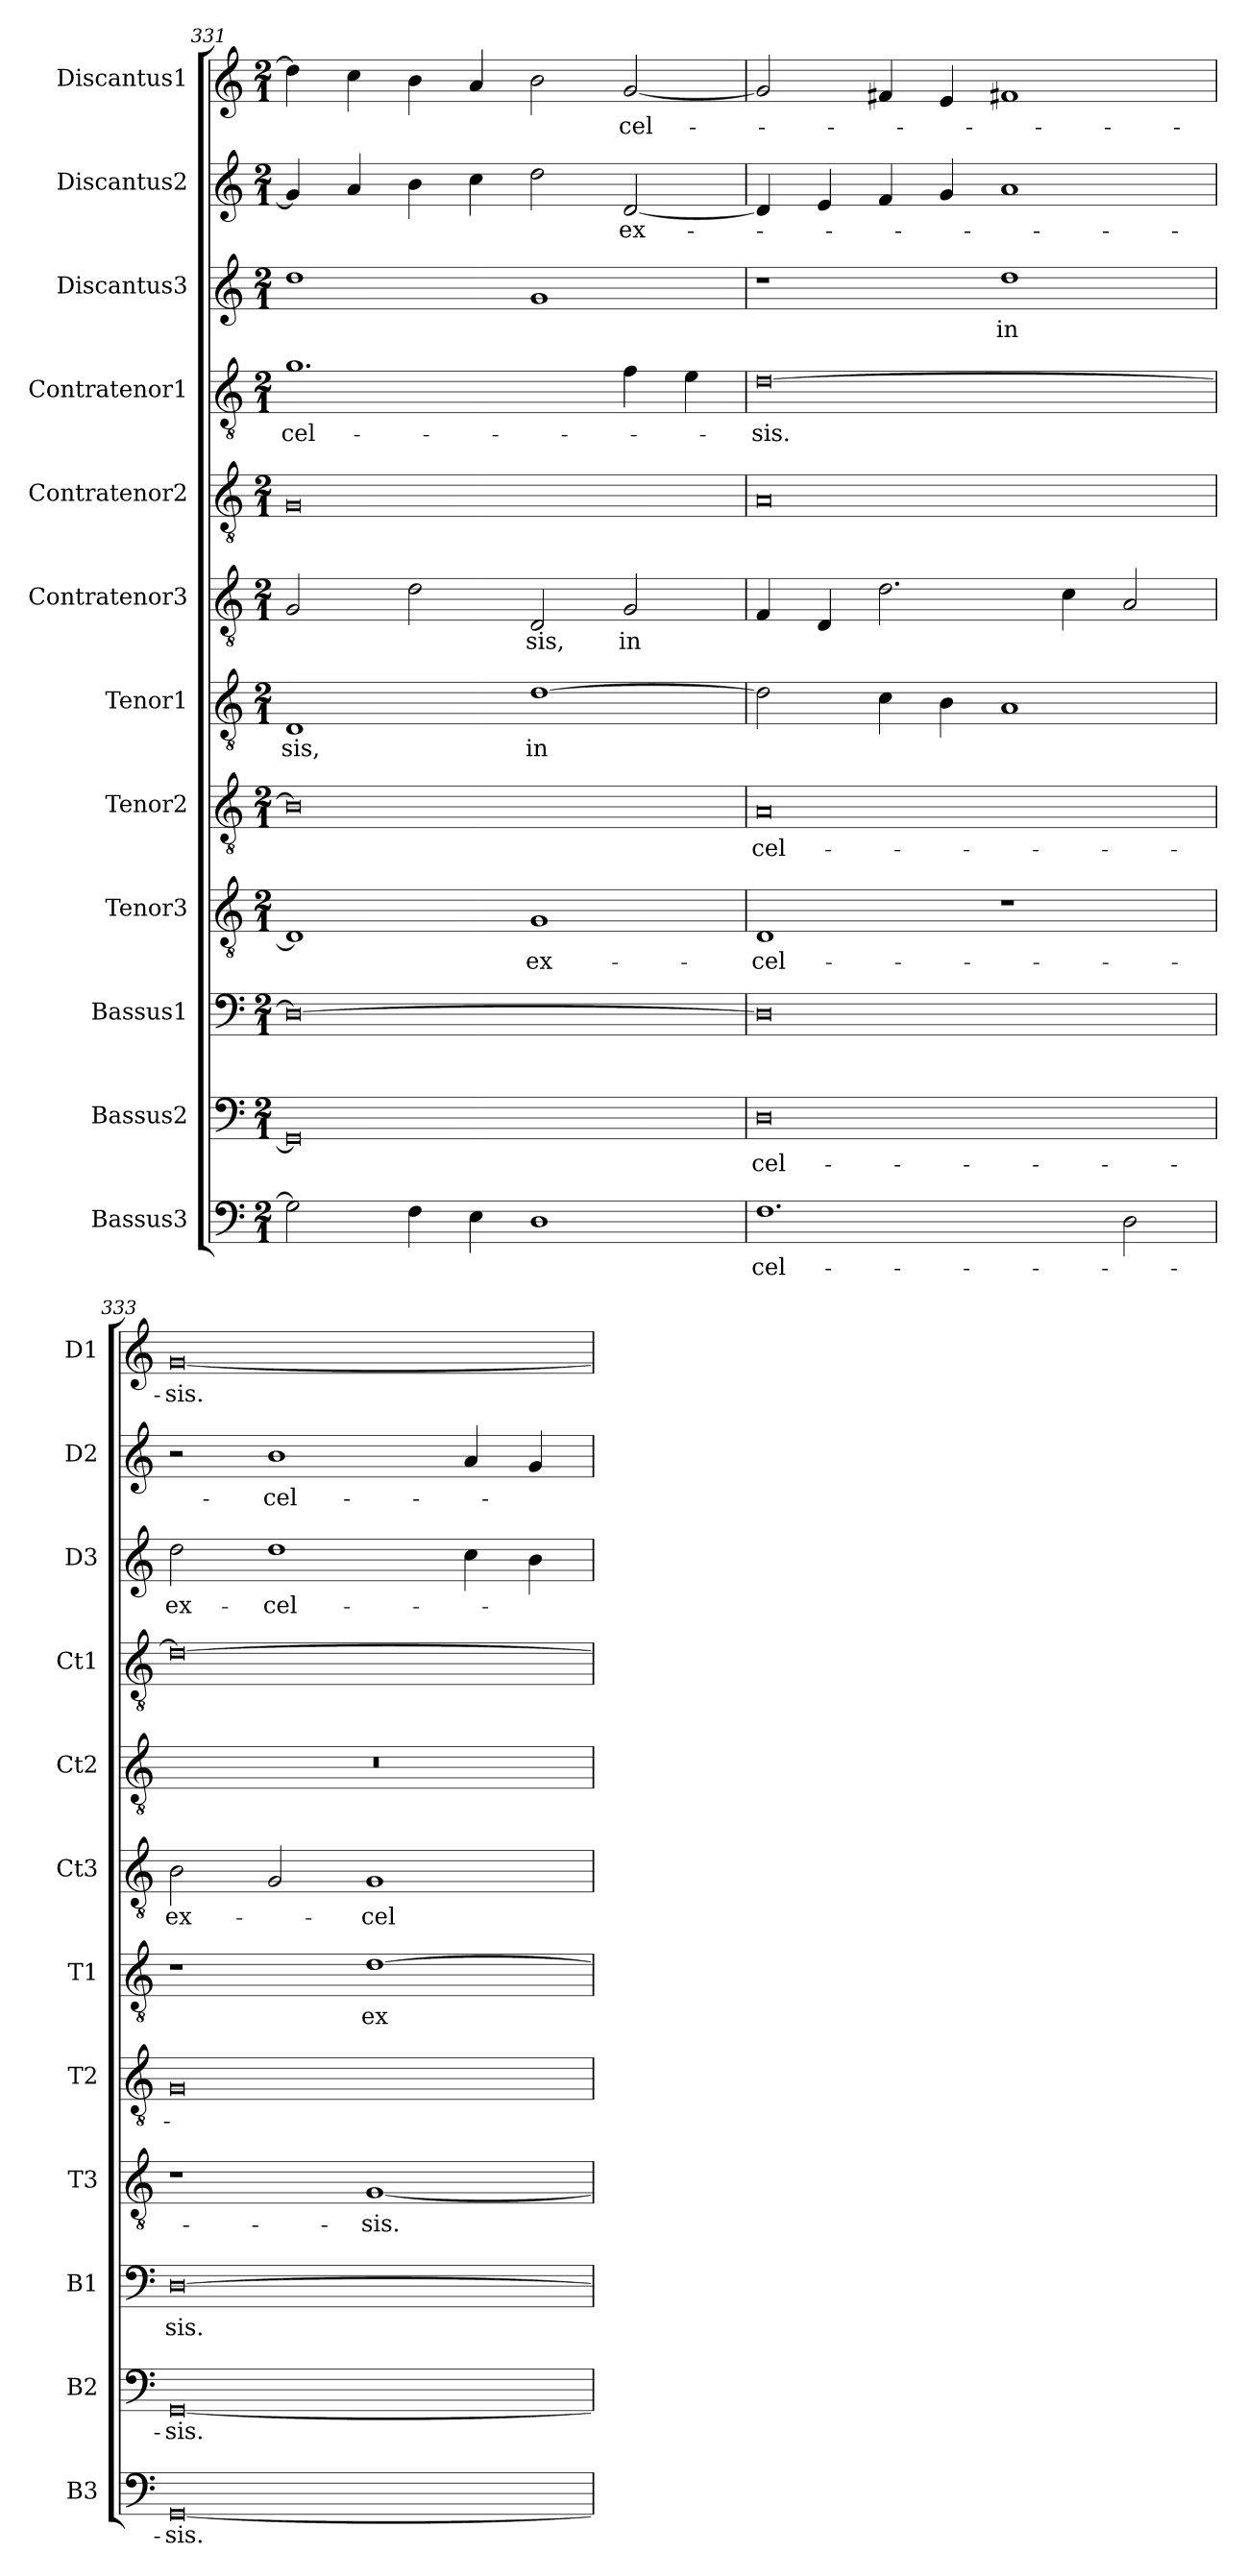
**kern	**text	**kern	**text	**kern	**text	**kern	**text	**kern	**text	**kern	**text	**kern	**text	**kern	**kern	**text	**kern	**text	**kern	**text	**kern	**text
*part12	*part12	*part11	*part11	*part10	*part10	*part9	*part9	*part8	*part8	*part7	*part7	*part6	*part6	*part5	*part4	*part4	*part3	*part3	*part2	*part2	*part1	*part1
*staff12	*staff12	*staff11	*staff11	*staff10	*staff10	*staff9	*staff9	*staff8	*staff8	*staff7	*staff7	*staff6	*staff6	*staff5	*staff4	*staff4	*staff3	*staff3	*staff2	*staff2	*staff1	*staff1
*I"Bassus3	*	*I"Bassus2	*	*I"Bassus1	*	*I"Tenor3	*	*I"Tenor2	*	*I"Tenor1	*	*I"Contratenor3	*	*I"Contratenor2	*I"Contratenor1	*	*I"Discantus3	*	*I"Discantus2	*	*I"Discantus1	*
*I'B3	*	*I'B2	*	*I'B1	*	*I'T3	*	*I'T2	*	*I'T1	*	*I'Ct3	*	*I'Ct2	*I'Ct1	*	*I'D3	*	*I'D2	*	*I'D1	*
*clefF4	*	*clefF4	*	*clefF4	*	*clefGv2	*	*clefGv2	*	*clefGv2	*	*clefGv2	*	*clefGv2	*clefGv2	*	*clefG2	*	*clefG2	*	*clefG2	*
*k[]	*	*k[]	*	*k[]	*	*k[]	*	*k[]	*	*k[]	*	*k[]	*	*k[]	*k[]	*	*k[]	*	*k[]	*	*k[]	*
*M2/1	*	*M2/1	*	*M2/1	*	*M2/1	*	*M2/1	*	*M2/1	*	*M2/1	*	*M2/1	*M2/1	*	*M2/1	*	*M2/1	*	*M2/1	*
=331	=331	=331	=331	=331	=331	=331	=331	=331	=331	=331	=331	=331	=331	=331	=331	=331	=331	=331	=331	=331	=331	=331
2G]	.	0GG]	.	0D_	.	1D]	.	0B]	.	1D	-sis,	2G	.	0G	1.g	-cel-	1dd	.	4g]	.	4dd]	.
.	.	.	.	.	.	.	.	.	.	.	.	.	.	.	.	.	.	.	4a	.	4cc	.
4F	.	.	.	.	.	.	.	.	.	.	.	2d	.	.	.	.	.	.	4b	.	4b	.
4E	.	.	.	.	.	.	.	.	.	.	.	.	.	.	.	.	.	.	4cc	.	4a	.
1D	.	.	.	.	.	1G	ex-	.	.	[1d	in	2D	-sis,	.	.	.	1g	.	2dd	.	2b	.
.	.	.	.	.	.	.	.	.	.	.	.	2G	in	.	4f	.	.	.	[2d	ex-	[2g	-cel-
.	.	.	.	.	.	.	.	.	.	.	.	.	.	.	4e	.	.	.	.	.	.	.
=332	=332	=332	=332	=332	=332	=332	=332	=332	=332	=332	=332	=332	=332	=332	=332	=332	=332	=332	=332	=332	=332	=332
1.F	-cel-	0D	-cel-	0D]	.	1D	-cel-	0A	-cel-	2d]	.	4F	.	0A	[0d	-sis.	1r	.	4d]	.	2g]	.
.	.	.	.	.	.	.	.	.	.	.	.	4D	.	.	.	.	.	.	4e	.	.	.
.	.	.	.	.	.	.	.	.	.	4c	.	2.d	.	.	.	.	.	.	4f	.	4f#X	.
.	.	.	.	.	.	.	.	.	.	4B	.	.	.	.	.	.	.	.	4g	.	4e	.
.	.	.	.	.	.	1r	.	.	.	1A	.	.	.	.	.	.	1dd	in	1a	.	1f#X	.
.	.	.	.	.	.	.	.	.	.	.	.	4c	.	.	.	.	.	.	.	.	.	.
2D	.	.	.	.	.	.	.	.	.	.	.	2A	.	.	.	.	.	.	.	.	.	.
=333	=333	=333	=333	=333	=333	=333	=333	=333	=333	=333	=333	=333	=333	=333	=333	=333	=333	=333	=333	=333	=333	=333
[0GG	-sis.	[0GG	-sis.	[0D	-sis.	1r	.	0G	.	1r	.	2B	ex-	0r	0d_	.	2dd	ex-	2r	.	[0g	-sis.
.	.	.	.	.	.	.	.	.	.	.	.	2G	.	.	.	.	1dd	-cel-	1b	-cel-	.	.
.	.	.	.	.	.	[1G	-sis.	.	.	[1d	ex-	1G	-cel-	.	.	.	.	.	.	.	.	.
.	.	.	.	.	.	.	.	.	.	.	.	.	.	.	.	.	4cc	.	4a	.	.	.
.	.	.	.	.	.	.	.	.	.	.	.	.	.	.	.	.	4b	.	4g	.	.	.
=	=	=	=	=	=	=	=	=	=	=	=	=	=	=	=	=	=	=	=	=	=	=
*-	*-	*-	*-	*-	*-	*-	*-	*-	*-	*-	*-	*-	*-	*-	*-	*-	*-	*-	*-	*-	*-	*-
